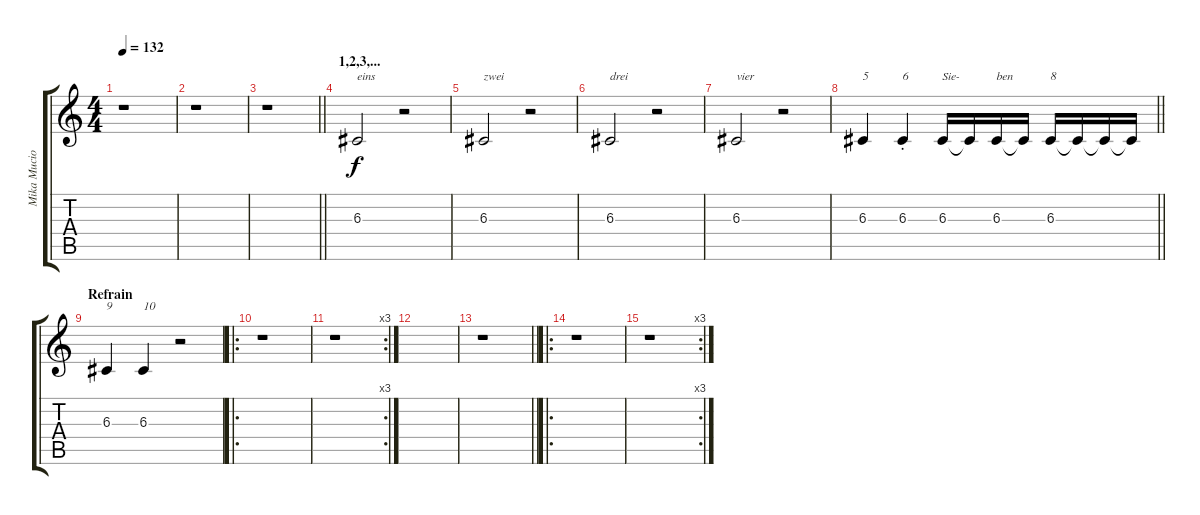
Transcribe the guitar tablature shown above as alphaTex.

\track ("Mika Muciol - Kid's voice" "Mika Mucio") {instrument oboe}
\staff {score tabs}
\tuning (E4 B3 G3 D3 A2 E2) {hide}
\ts (4 4)
\tempo 132
\clef g2
\ks c
r.1{dy f} |
r.1 |
\barLineRight lightlight
r.1 |
\section ("" "1,2,3,...")
6.3.2{txt "eins"} r.2 |
6.3.2{txt "zwei"} r.2 |
6.3.2{txt "drei"} r.2 |
6.3.2{txt "vier"} r.2 |
\barLineRight lightlight
6.3.4{txt "5"} 6.3{st}.4{txt "6"} 6.3.16{txt "Sie-"} 6.3{t}.16 6.3.16{txt "ben"} 6.3{t}.16 6.3.16{txt "8"} 6.3{t}.16 6.3{t}.16 6.3{t}.16 |
\section ("" "Refrain")
6.3.4{txt "9"} 6.3.4{txt "10"} r.2 |
\ro
r.1 |
\rc 3
r.1 |
|
\barLineRight lightlight
r.1 |
\ro
r.1 |
\rc 3
r.1
